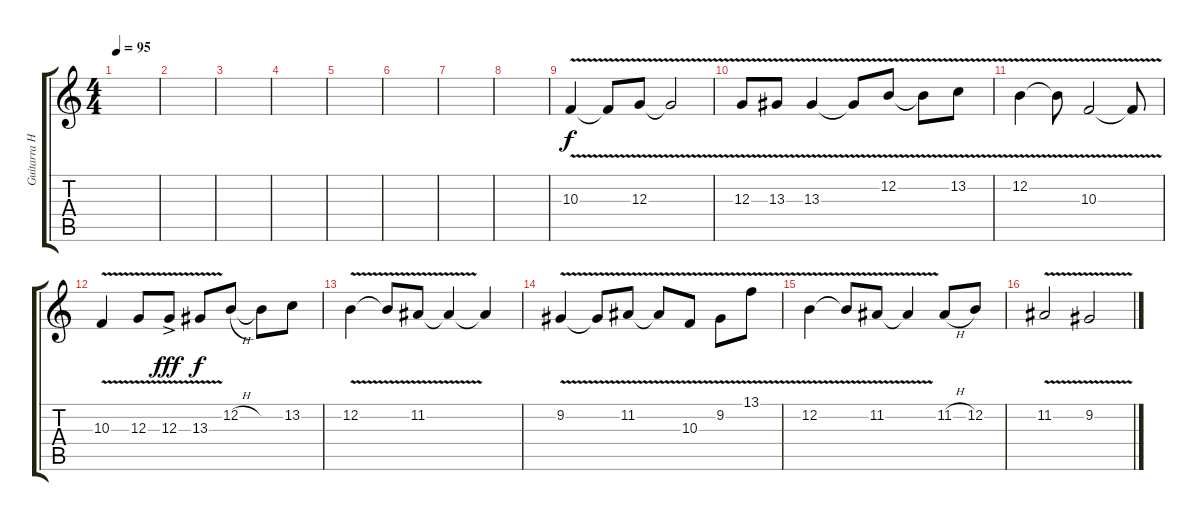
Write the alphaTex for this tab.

\track ("Guitarra Harm" "Guitarra H") {instrument lead5charang}
\staff {score tabs}
\tuning (E4 B3 G3 D3 A2 E2) {hide}
\ts (4 4)
\tempo 95
\clef g2
\ks c
|
|
|
|
|
|
|
|
10.3{v}.4 10.3{t}.8 12.3{v}.8 12.3{t}.2 |
12.3{v}.8 13.3{v}.8 13.3{v}.4 13.3{t}.8 12.2{v}.8 12.2{t}.8 13.2{v}.8 |
12.2{v}.4 12.2{t}.8 10.3{v}.2 10.3{t}.8 |
10.3{v}.4 12.3{v}.8 12.3{v ac}.8{dy fff} 13.3{v}.8{dy f} 12.2{h}.8 12.2{t}.8 13.2.8 |
12.2{v}.4 12.2{t}.8 11.2{v}.8 11.2{t}.4 11.2{t}.4 |
9.2{v}.4 9.2{t}.8 11.2{v}.8 11.2{t}.8 10.3{v}.8 9.2{v}.8 13.1{v}.8 |
12.2{v}.4 12.2{t}.8 11.2{v}.8 11.2{t}.4 11.2{h}.8 12.2.8 |
11.2{v}.2 9.2{v}.2
